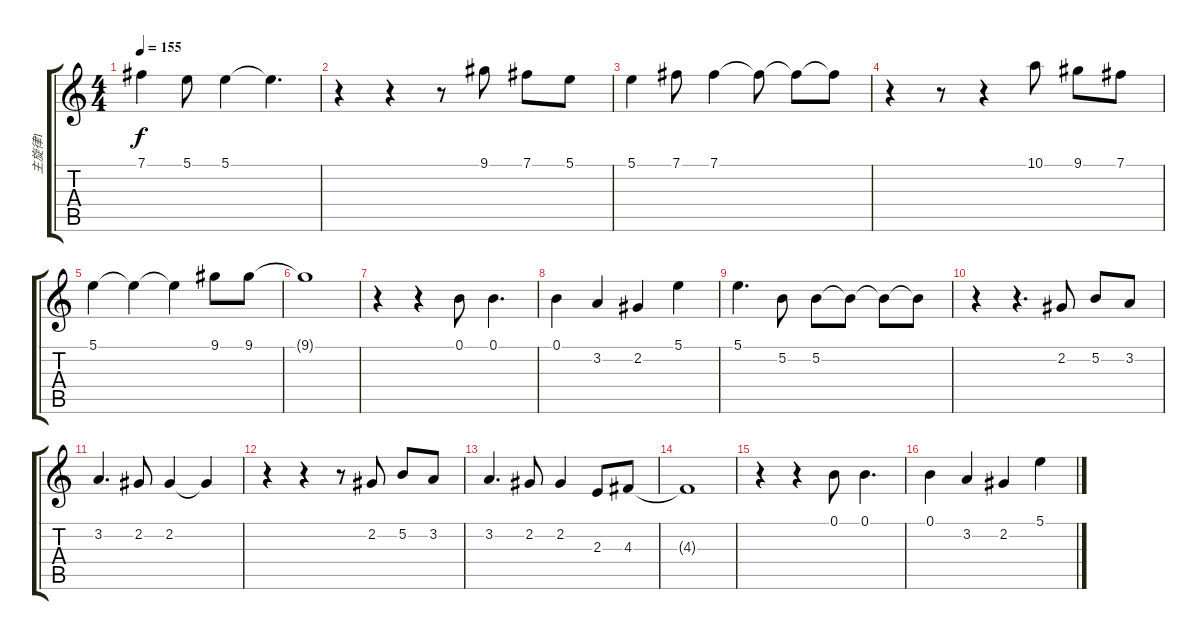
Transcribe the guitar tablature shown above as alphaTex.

\track ("主旋律1" "主旋律1") {instrument lead1square}
\staff {score tabs}
\tuning (B4 Gb4 D4 A3 E3 B2) {hide}
\ts (4 4)
\tempo 155
\clef g2
\ks c
7.1.4{dy f} 5.1.8 5.1.4 5.1{t}.4{d} |
r.4 r.4 r.8 9.1.8 7.1.8 5.1.8 |
5.1.4 7.1.8 7.1.4 7.1{t}.8 7.1{t}.8 7.1{t}.8 |
r.4 r.8 r.4 10.1.8 9.1.8 7.1.8 |
5.1.4 5.1{t}.4 5.1{t}.4 9.1.8 9.1.8 |
9.1{t}.1 |
r.4 r.4 0.1.8 0.1.4{d} |
0.1.4 3.2.4 2.2.4 5.1.4 |
5.1.4{d} 5.2.8 5.2.8 5.2{t}.8 5.2{t}.8 5.2{t}.8 |
r.4 r.4{d} 2.2.8 5.2.8 3.2.8 |
3.2.4{d} 2.2.8 2.2.4 2.2{t}.4 |
r.4 r.4 r.8 2.2.8 5.2.8 3.2.8 |
3.2.4{d} 2.2.8 2.2.4 2.3.8 4.3.8 |
4.3{t}.1 |
r.4 r.4 0.1.8 0.1.4{d} |
0.1.4 3.2.4 2.2.4 5.1.4
